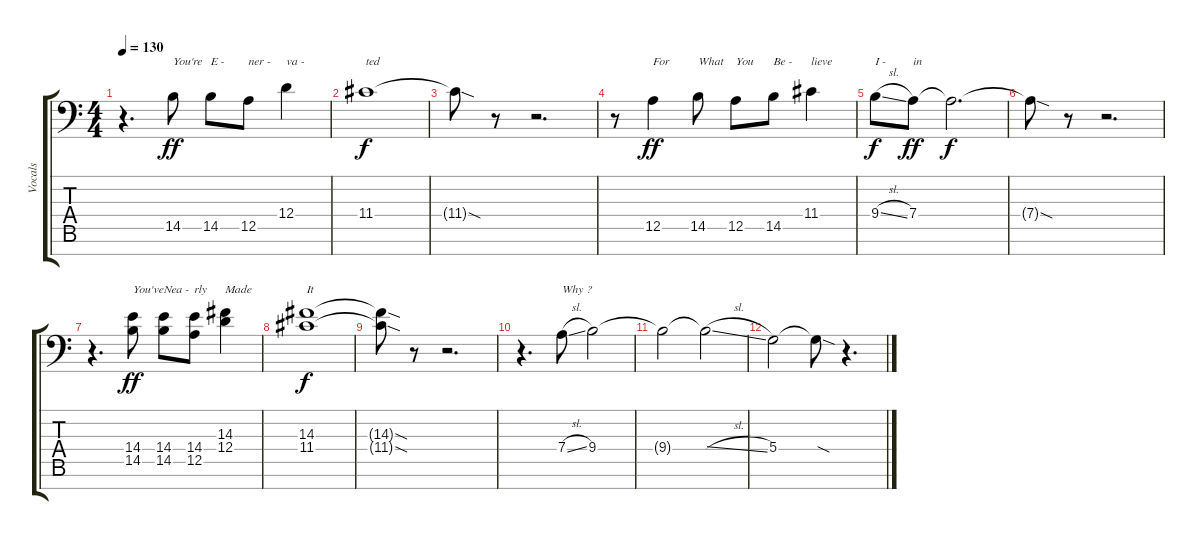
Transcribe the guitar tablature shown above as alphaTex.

\track ("Vocals" "Vocals") {instrument bassoon}
\staff {score tabs}
\tuning (D4 A3 E3 D3 A2 E2 A1) {hide}
\ts (4 4)
\tempo 130
\clef f4
\ks c
r.4{d dy f} 14.5.8{txt "You're" dy ff} 14.5.8{txt "E - "} 12.5.8{txt "ner - "} 12.4.4{txt "va - "} |
11.4.1{txt "ted" dy f} |
11.4{sod t}.8 r.8 r.2{d} |
r.8 12.5.4{txt "For" dy ff} 14.5.8{txt "What"} 12.5.8{txt "You"} 14.5.8{txt "Be - "} 11.4.4{txt "lieve"} |
9.4{sl}.8{txt "I - " dy f} 7.4.8{txt "in" dy ff} 7.4{t}.2{d dy f} |
7.4{sod t}.8 r.8 r.2{d} |
r.4{d} (14.4 14.5).8{txt "You've" dy ff} (14.4 14.5).8{txt "Nea - "} (14.4 12.5).8{txt "rly"} (14.3 12.4).4{txt "Made"} |
(14.3 11.4).1{txt "It" dy f} |
(14.3{sod t} 11.4{sod t}).8 r.8 r.2{d} |
r.4{d} 7.4{sl}.8{txt "Why ?"} 9.4.2 |
9.4{t}.2 9.4{sl t}.2 |
5.4.2 5.4{sod t}.8 r.4{d}
